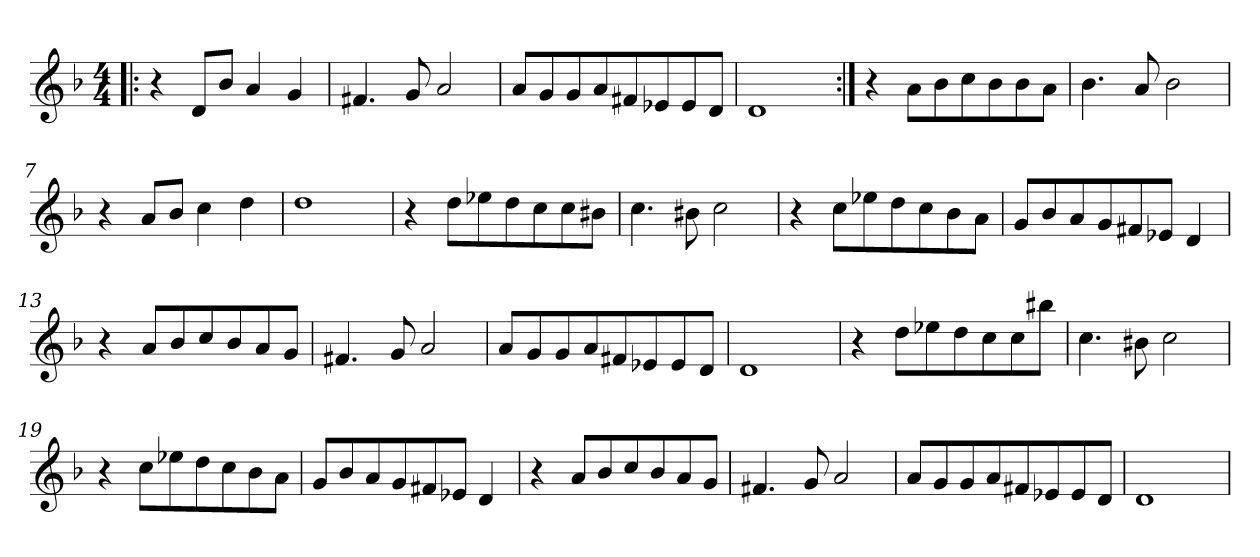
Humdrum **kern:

**kern
*part1
*staff1
*clefG2
*k[b-]
*d:
*M4/4
=1!|:
4r
8d/L
8b-/J
4a/
4g/
=2
4.f#X/
8g/
2a/
=3
8a/L
8g/
8g/
8a/
8f#X/
8e-X/
8e-/
8d/J
=4
1d
=5:|!
4r
8a\L
8b-\
8cc\
8b-\
8b-\
8a\J
=6
4.b-\
8a/
2b-\
=7
4r
8a/L
8b-/J
4cc\
4dd\
=8
1dd
!!LO:LB:g=z
=9
4r
8dd\L
8ee-X\
8dd\
8cc\
8cc\
8b#X\J
=10
4.cc\
8b#X\
2cc\
=11
4r
8cc\L
8ee-X\
8dd\
8cc\
8b-\
8a\J
=12
8g/L
8b-/
8a/
8g/
8f#X/
8e-X/J
4d/
=13
4r
8a/L
8b-/
8cc/
8b-/
8a/
8g/J
=14
4.f#X/
8g/
2a/
!!LO:LB:g=z
=15
8a/L
8g/
8g/
8a/
8f#X/
8e-X/
8e-/
8d/J
=16
1d
=17
4r
8dd\L
8ee-X\
8dd\
8cc\
8cc\
8bb#X\J
=18
4.cc\
8b#X\
2cc\
=19
4r
8cc\L
8ee-X\
8dd\
8cc\
8b-\
8a\J
=20
8g/L
8b-/
8a/
8g/
8f#X/
8e-X/J
4d/
!!LO:LB:g=z
=21
4r
8a/L
8b-/
8cc/
8b-/
8a/
8g/J
=22
4.f#X/
8g/
2a/
=23
8a/L
8g/
8g/
8a/
8f#X/
8e-X/
8e-/
8d/J
=24
1d
=
*-
